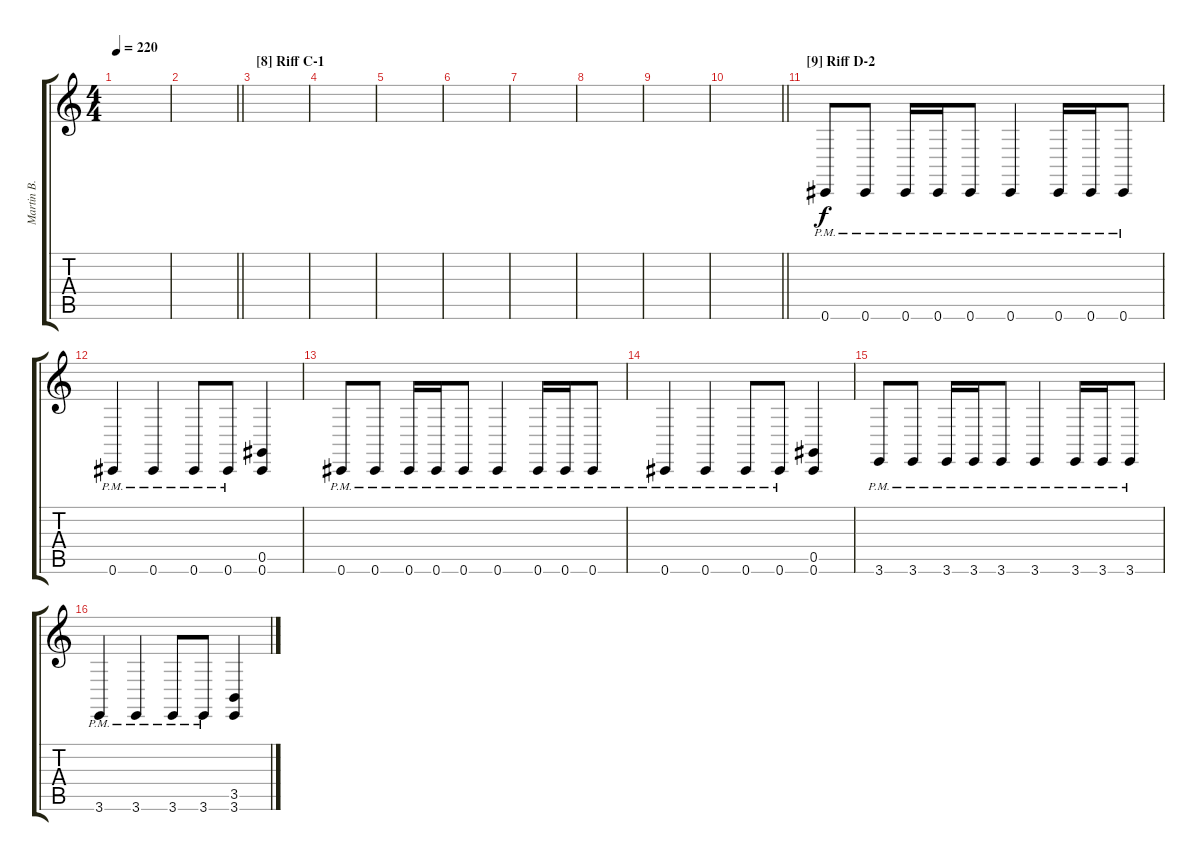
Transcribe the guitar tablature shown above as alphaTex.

\track ("Martin B." "Martin B.") {instrument fx4atmosphere}
\staff {score tabs}
\tuning (Eb4 Bb3 Gb3 Db3 Ab2 Db2) {hide}
\ts (4 4)
\tempo 220
\clef g2
\ks c
|
\barLineRight lightlight
|
\section ("" "[8] Riff C-1")
|
|
|
|
|
|
|
\barLineRight lightlight
|
\section ("" "[9] Riff D-2")
0.6{pm}.8{instrument lead2sawtooth} 0.6{pm}.8 0.6{pm}.16 0.6{pm}.16 0.6{pm}.8 0.6{pm}.4 0.6{pm}.16 0.6{pm}.16 0.6{pm}.8 |
0.6{pm}.4 0.6{pm}.4 0.6{pm}.8 0.6{pm}.8 (0.5 0.6).4 |
0.6{pm}.8 0.6{pm}.8 0.6{pm}.16 0.6{pm}.16 0.6{pm}.8 0.6{pm}.4 0.6{pm}.16 0.6{pm}.16 0.6{pm}.8 |
0.6{pm}.4 0.6{pm}.4 0.6{pm}.8 0.6{pm}.8 (0.5 0.6).4 |
3.6{pm}.8 3.6{pm}.8 3.6{pm}.16 3.6{pm}.16 3.6{pm}.8 3.6{pm}.4 3.6{pm}.16 3.6{pm}.16 3.6{pm}.8 |
3.6{pm}.4 3.6{pm}.4 3.6{pm}.8 3.6{pm}.8 (3.5 3.6).4
